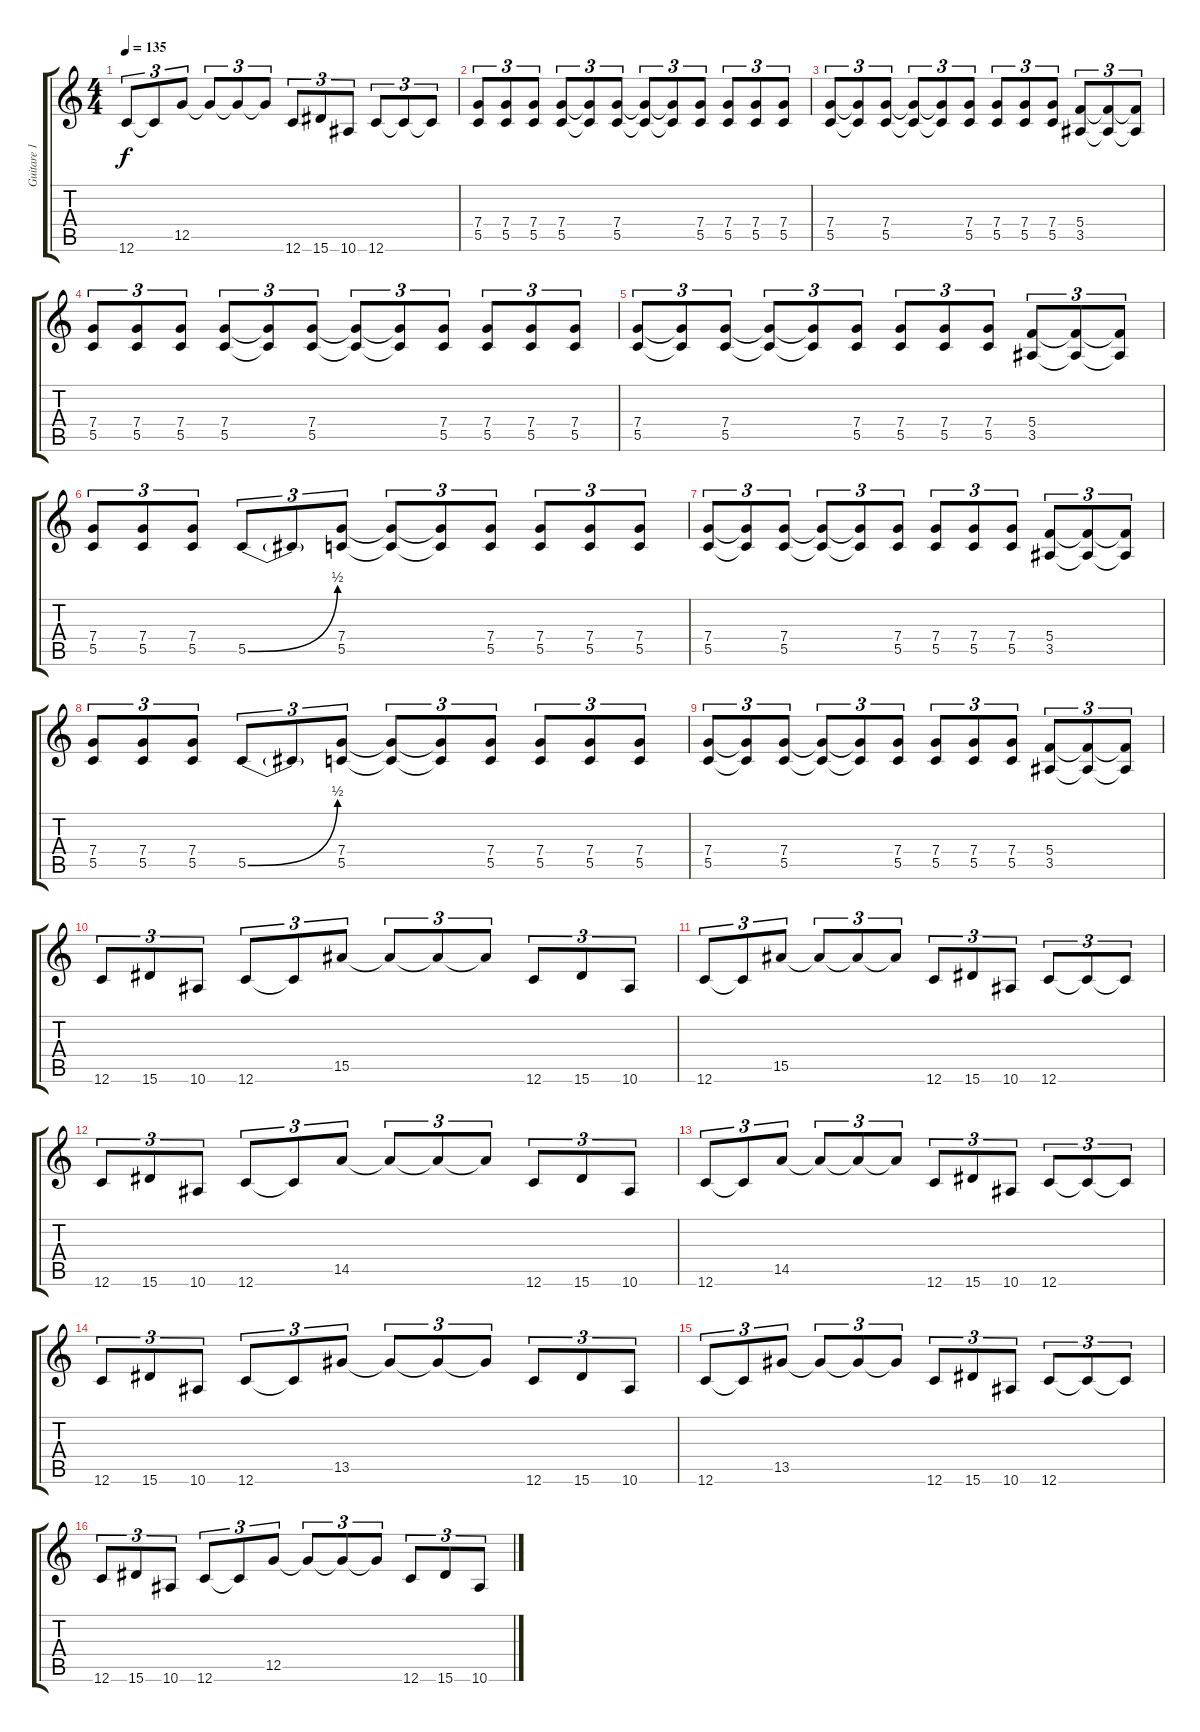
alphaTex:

\track ("Guitare 1" "Guitare 1") {instrument distortionguitar}
\staff {score tabs}
\tuning (D4 A3 F3 C3 G2 C2) {hide}
\ts (4 4)
\tempo 135
\clef g2
\ks c
12.6.8{tu (3 2) dy f} 12.6{t}.8{tu (3 2)} 12.5.8{tu (3 2)} 12.5{t}.8{tu (3 2)} 12.5{t}.8{tu (3 2)} 12.5{t}.8{tu (3 2)} 12.6.8{tu (3 2)} 15.6.8{tu (3 2)} 10.6.8{tu (3 2)} 12.6.8{tu (3 2)} 12.6{t}.8{tu (3 2)} 12.6{t}.8{tu (3 2)} |
(7.4 5.5).8{tu (3 2)} (7.4 5.5).8{tu (3 2)} (7.4 5.5).8{tu (3 2)} (7.4 5.5).8{tu (3 2)} (7.4{t} 5.5{t}).8{tu (3 2)} (7.4 5.5).8{tu (3 2)} (7.4{t} 5.5{t}).8{tu (3 2)} (7.4{t} 5.5{t}).8{tu (3 2)} (7.4 5.5).8{tu (3 2)} (7.4 5.5).8{tu (3 2)} (7.4 5.5).8{tu (3 2)} (7.4 5.5).8{tu (3 2)} |
(7.4 5.5).8{tu (3 2)} (7.4{t} 5.5{t}).8{tu (3 2)} (7.4 5.5).8{tu (3 2)} (7.4{t} 5.5{t}).8{tu (3 2)} (7.4{t} 5.5{t}).8{tu (3 2)} (7.4 5.5).8{tu (3 2)} (7.4 5.5).8{tu (3 2)} (7.4 5.5).8{tu (3 2)} (7.4 5.5).8{tu (3 2)} (5.4 3.5).8{tu (3 2)} (5.4{t} 3.5{t}).8{tu (3 2)} (5.4{t} 3.5{t}).8{tu (3 2)} |
(7.4 5.5).8{tu (3 2)} (7.4 5.5).8{tu (3 2)} (7.4 5.5).8{tu (3 2)} (7.4 5.5).8{tu (3 2)} (7.4{t} 5.5{t}).8{tu (3 2)} (7.4 5.5).8{tu (3 2)} (7.4{t} 5.5{t}).8{tu (3 2)} (7.4{t} 5.5{t}).8{tu (3 2)} (7.4 5.5).8{tu (3 2)} (7.4 5.5).8{tu (3 2)} (7.4 5.5).8{tu (3 2)} (7.4 5.5).8{tu (3 2)} |
(7.4 5.5).8{tu (3 2)} (7.4{t} 5.5{t}).8{tu (3 2)} (7.4 5.5).8{tu (3 2)} (7.4{t} 5.5{t}).8{tu (3 2)} (7.4{t} 5.5{t}).8{tu (3 2)} (7.4 5.5).8{tu (3 2)} (7.4 5.5).8{tu (3 2)} (7.4 5.5).8{tu (3 2)} (7.4 5.5).8{tu (3 2)} (5.4 3.5).8{tu (3 2)} (5.4{t} 3.5{t}).8{tu (3 2)} (5.4{t} 3.5{t}).8{tu (3 2)} |
(7.4 5.5).8{tu (3 2)} (7.4 5.5).8{tu (3 2)} (7.4 5.5).8{tu (3 2)} 5.5{be (bend 0 0 60 2)}.8{tu (3 2)} 5.5{t}.8{tu (3 2)} (7.4 5.5).8{tu (3 2)} (7.4{t} 5.5{t}).8{tu (3 2)} (7.4{t} 5.5{t}).8{tu (3 2)} (7.4 5.5).8{tu (3 2)} (7.4 5.5).8{tu (3 2)} (7.4 5.5).8{tu (3 2)} (7.4 5.5).8{tu (3 2)} |
(7.4 5.5).8{tu (3 2)} (7.4{t} 5.5{t}).8{tu (3 2)} (7.4 5.5).8{tu (3 2)} (7.4{t} 5.5{t}).8{tu (3 2)} (7.4{t} 5.5{t}).8{tu (3 2)} (7.4 5.5).8{tu (3 2)} (7.4 5.5).8{tu (3 2)} (7.4 5.5).8{tu (3 2)} (7.4 5.5).8{tu (3 2)} (5.4 3.5).8{tu (3 2)} (5.4{t} 3.5{t}).8{tu (3 2)} (5.4{t} 3.5{t}).8{tu (3 2)} |
(7.4 5.5).8{tu (3 2)} (7.4 5.5).8{tu (3 2)} (7.4 5.5).8{tu (3 2)} 5.5{be (bend 0 0 60 2)}.8{tu (3 2)} 5.5{t}.8{tu (3 2)} (7.4 5.5).8{tu (3 2)} (7.4{t} 5.5{t}).8{tu (3 2)} (7.4{t} 5.5{t}).8{tu (3 2)} (7.4 5.5).8{tu (3 2)} (7.4 5.5).8{tu (3 2)} (7.4 5.5).8{tu (3 2)} (7.4 5.5).8{tu (3 2)} |
(7.4 5.5).8{tu (3 2)} (7.4{t} 5.5{t}).8{tu (3 2)} (7.4 5.5).8{tu (3 2)} (7.4{t} 5.5{t}).8{tu (3 2)} (7.4{t} 5.5{t}).8{tu (3 2)} (7.4 5.5).8{tu (3 2)} (7.4 5.5).8{tu (3 2)} (7.4 5.5).8{tu (3 2)} (7.4 5.5).8{tu (3 2)} (5.4 3.5).8{tu (3 2)} (5.4{t} 3.5{t}).8{tu (3 2)} (5.4{t} 3.5{t}).8{tu (3 2)} |
12.6.8{tu (3 2)} 15.6.8{tu (3 2)} 10.6.8{tu (3 2)} 12.6.8{tu (3 2)} 12.6{t}.8{tu (3 2)} 15.5.8{tu (3 2)} 15.5{t}.8{tu (3 2)} 15.5{t}.8{tu (3 2)} 15.5{t}.8{tu (3 2)} 12.6.8{tu (3 2)} 15.6.8{tu (3 2)} 10.6.8{tu (3 2)} |
12.6.8{tu (3 2)} 12.6{t}.8{tu (3 2)} 15.5.8{tu (3 2)} 15.5{t}.8{tu (3 2)} 15.5{t}.8{tu (3 2)} 15.5{t}.8{tu (3 2)} 12.6.8{tu (3 2)} 15.6.8{tu (3 2)} 10.6.8{tu (3 2)} 12.6.8{tu (3 2)} 12.6{t}.8{tu (3 2)} 12.6{t}.8{tu (3 2)} |
12.6.8{tu (3 2)} 15.6.8{tu (3 2)} 10.6.8{tu (3 2)} 12.6.8{tu (3 2)} 12.6{t}.8{tu (3 2)} 14.5.8{tu (3 2)} 14.5{t}.8{tu (3 2)} 14.5{t}.8{tu (3 2)} 14.5{t}.8{tu (3 2)} 12.6.8{tu (3 2)} 15.6.8{tu (3 2)} 10.6.8{tu (3 2)} |
12.6.8{tu (3 2)} 12.6{t}.8{tu (3 2)} 14.5.8{tu (3 2)} 14.5{t}.8{tu (3 2)} 14.5{t}.8{tu (3 2)} 14.5{t}.8{tu (3 2)} 12.6.8{tu (3 2)} 15.6.8{tu (3 2)} 10.6.8{tu (3 2)} 12.6.8{tu (3 2)} 12.6{t}.8{tu (3 2)} 12.6{t}.8{tu (3 2)} |
12.6.8{tu (3 2)} 15.6.8{tu (3 2)} 10.6.8{tu (3 2)} 12.6.8{tu (3 2)} 12.6{t}.8{tu (3 2)} 13.5.8{tu (3 2)} 13.5{t}.8{tu (3 2)} 13.5{t}.8{tu (3 2)} 13.5{t}.8{tu (3 2)} 12.6.8{tu (3 2)} 15.6.8{tu (3 2)} 10.6.8{tu (3 2)} |
12.6.8{tu (3 2)} 12.6{t}.8{tu (3 2)} 13.5.8{tu (3 2)} 13.5{t}.8{tu (3 2)} 13.5{t}.8{tu (3 2)} 13.5{t}.8{tu (3 2)} 12.6.8{tu (3 2)} 15.6.8{tu (3 2)} 10.6.8{tu (3 2)} 12.6.8{tu (3 2)} 12.6{t}.8{tu (3 2)} 12.6{t}.8{tu (3 2)} |
12.6.8{tu (3 2)} 15.6.8{tu (3 2)} 10.6.8{tu (3 2)} 12.6.8{tu (3 2)} 12.6{t}.8{tu (3 2)} 12.5.8{tu (3 2)} 12.5{t}.8{tu (3 2)} 12.5{t}.8{tu (3 2)} 12.5{t}.8{tu (3 2)} 12.6.8{tu (3 2)} 15.6.8{tu (3 2)} 10.6.8{tu (3 2)}
